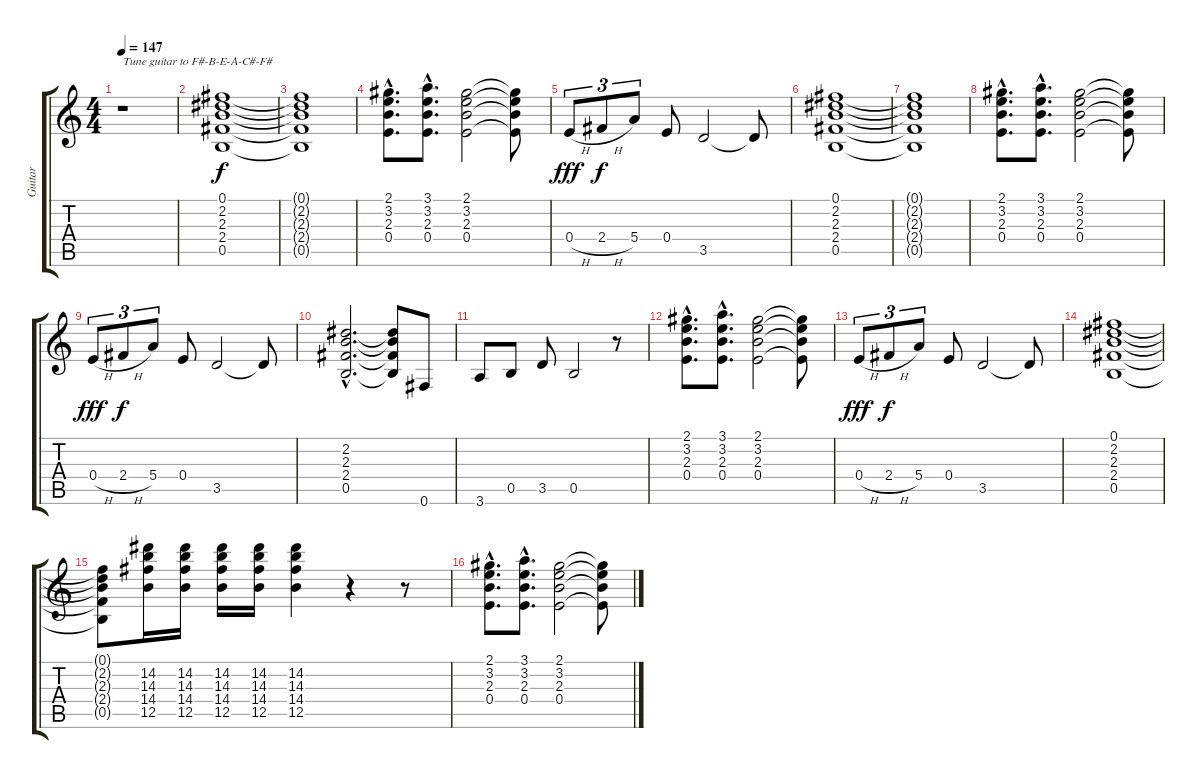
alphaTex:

\track ("Guitar" "Guitar") {instrument overdrivenguitar}
\staff {score tabs}
\tuning (Gb4 Db4 A3 E3 B2 Gb2) {hide}
\ts (4 4)
\tempo 147
\clef g2
\ks c
r.1{txt "Tune guitar to F#-B-E-A-C#-F#" dy f instrument overdrivenguitar} |
(0.1 2.2 2.3 2.4 0.5).1 |
(0.1{t} 2.2{t} 2.3{t} 2.4{t} 0.5{t}).1 |
(2.1{hac} 3.2{hac} 2.3{hac} 0.4{hac}).8{d} (3.1{hac} 3.2{hac} 2.3{hac} 0.4{hac}).8{d} (2.1 3.2 2.3 0.4).2 (2.1{t} 3.2{t} 2.3{t} 0.4{t}).8 |
0.4{h}.8{tu (3 2) dy fff} 2.4{h}.8{tu (3 2) dy f} 5.4.8{tu (3 2)} 0.4.8 3.5.2 3.5{t}.8 |
(0.1 2.2 2.3 2.4 0.5).1 |
(0.1{t} 2.2{t} 2.3{t} 2.4{t} 0.5{t}).1 |
(2.1{hac} 3.2{hac} 2.3{hac} 0.4{hac}).8{d} (3.1{hac} 3.2{hac} 2.3{hac} 0.4{hac}).8{d} (2.1 3.2 2.3 0.4).2 (2.1{t} 3.2{t} 2.3{t} 0.4{t}).8 |
0.4{h}.8{tu (3 2) dy fff} 2.4{h}.8{tu (3 2) dy f} 5.4.8{tu (3 2)} 0.4.8 3.5.2 3.5{t}.8 |
(2.2{hac} 2.3{hac} 2.4{hac} 0.5{hac}).2{d} (2.2{t} 2.3{t} 2.4{t} 0.5{t}).8 0.6.8 |
3.6.8 0.5.8 3.5.8 0.5.2 r.8 |
(2.1{hac} 3.2{hac} 2.3{hac} 0.4{hac}).8{d} (3.1{hac} 3.2{hac} 2.3{hac} 0.4{hac}).8{d} (2.1 3.2 2.3 0.4).2 (2.1{t} 3.2{t} 2.3{t} 0.4{t}).8 |
0.4{h}.8{tu (3 2) dy fff} 2.4{h}.8{tu (3 2) dy f} 5.4.8{tu (3 2)} 0.4.8 3.5.2 3.5{t}.8 |
(0.1 2.2 2.3 2.4 0.5).1 |
(0.1{t} 2.2{t} 2.3{t} 2.4{t} 0.5{t}).8 (14.2 14.3 14.4 12.5).16 (14.2 14.3 14.4 12.5).16 (14.2 14.3 14.4 12.5).16 (14.2 14.3 14.4 12.5).16 (14.2 14.3 14.4 12.5).4 r.4 r.8 |
(2.1{hac} 3.2{hac} 2.3{hac} 0.4{hac}).8{d} (3.1{hac} 3.2{hac} 2.3{hac} 0.4{hac}).8{d} (2.1 3.2 2.3 0.4).2 (2.1{t} 3.2{t} 2.3{t} 0.4{t}).8
